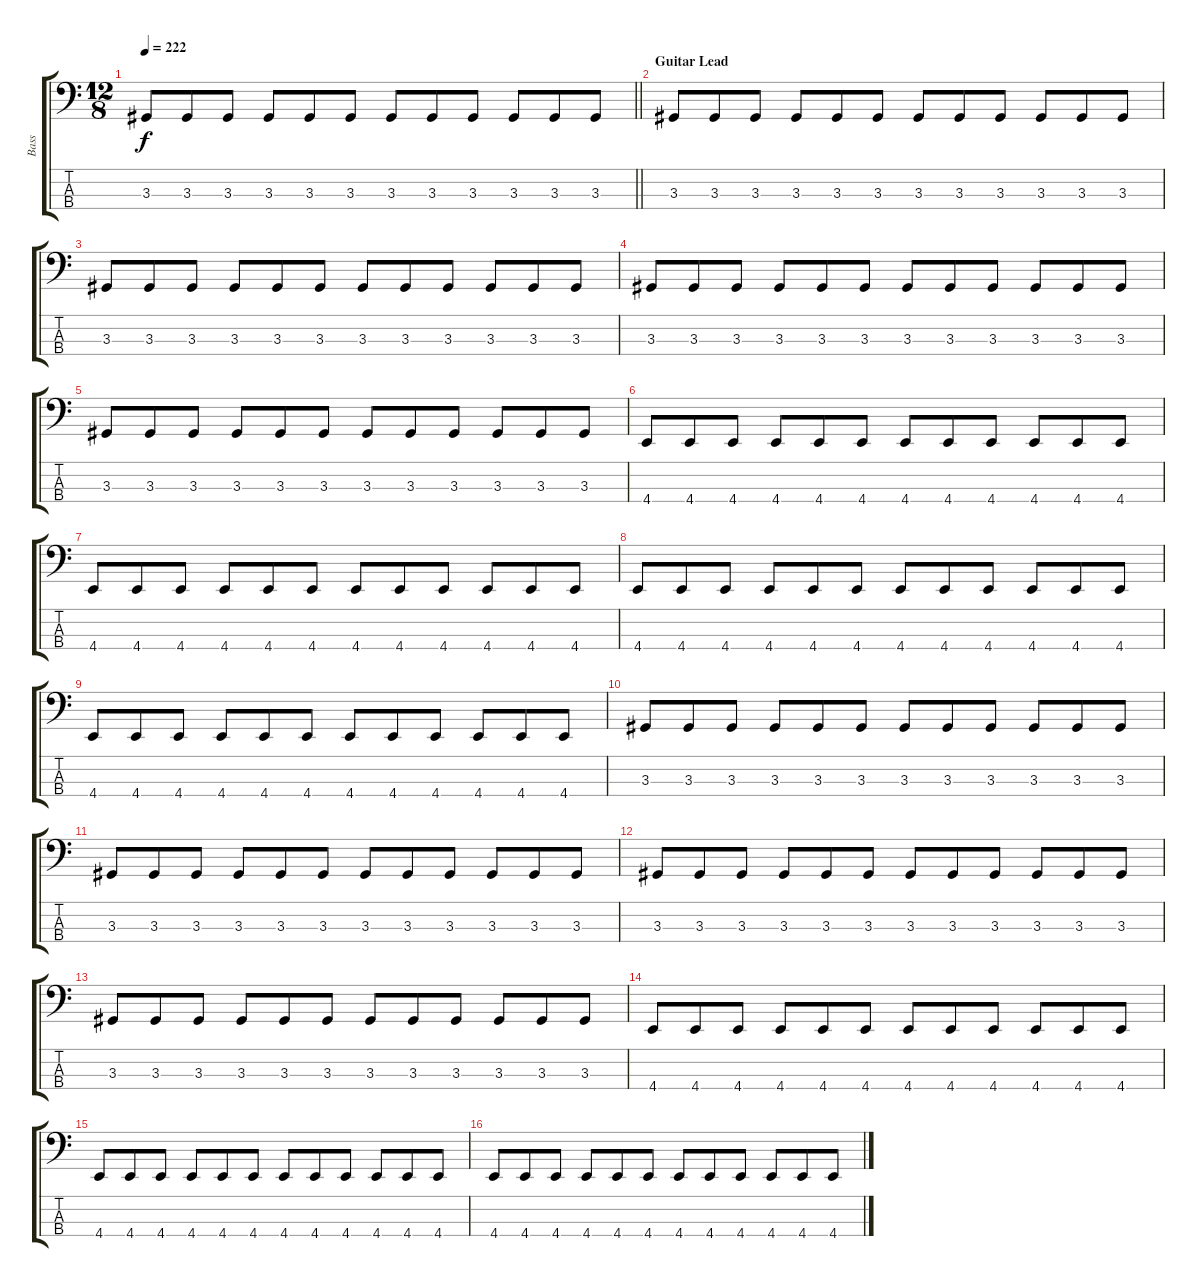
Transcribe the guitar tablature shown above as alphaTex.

\track ("Bass" "Bass") {instrument electricbasspick}
\staff {score tabs}
\tuning (Eb2 Bb1 F1 C1) {hide}
\ts (12 8)
\tempo 222
\clef f4
\barLineRight lightlight
\ks c
3.3.8{dy f} 3.3.8 3.3.8 3.3.8 3.3.8 3.3.8 3.3.8 3.3.8 3.3.8 3.3.8 3.3.8 3.3.8 |
\section ("" "Guitar Lead")
3.3.8 3.3.8 3.3.8 3.3.8 3.3.8 3.3.8 3.3.8 3.3.8 3.3.8 3.3.8 3.3.8 3.3.8 |
3.3.8 3.3.8 3.3.8 3.3.8 3.3.8 3.3.8 3.3.8 3.3.8 3.3.8 3.3.8 3.3.8 3.3.8 |
3.3.8 3.3.8 3.3.8 3.3.8 3.3.8 3.3.8 3.3.8 3.3.8 3.3.8 3.3.8 3.3.8 3.3.8 |
3.3.8 3.3.8 3.3.8 3.3.8 3.3.8 3.3.8 3.3.8 3.3.8 3.3.8 3.3.8 3.3.8 3.3.8 |
4.4.8 4.4.8 4.4.8 4.4.8 4.4.8 4.4.8 4.4.8 4.4.8 4.4.8 4.4.8 4.4.8 4.4.8 |
4.4.8 4.4.8 4.4.8 4.4.8 4.4.8 4.4.8 4.4.8 4.4.8 4.4.8 4.4.8 4.4.8 4.4.8 |
4.4.8 4.4.8 4.4.8 4.4.8 4.4.8 4.4.8 4.4.8 4.4.8 4.4.8 4.4.8 4.4.8 4.4.8 |
4.4.8 4.4.8 4.4.8 4.4.8 4.4.8 4.4.8 4.4.8 4.4.8 4.4.8 4.4.8 4.4.8 4.4.8 |
3.3.8 3.3.8 3.3.8 3.3.8 3.3.8 3.3.8 3.3.8 3.3.8 3.3.8 3.3.8 3.3.8 3.3.8 |
3.3.8 3.3.8 3.3.8 3.3.8 3.3.8 3.3.8 3.3.8 3.3.8 3.3.8 3.3.8 3.3.8 3.3.8 |
3.3.8 3.3.8 3.3.8 3.3.8 3.3.8 3.3.8 3.3.8 3.3.8 3.3.8 3.3.8 3.3.8 3.3.8 |
3.3.8 3.3.8 3.3.8 3.3.8 3.3.8 3.3.8 3.3.8 3.3.8 3.3.8 3.3.8 3.3.8 3.3.8 |
4.4.8 4.4.8 4.4.8 4.4.8 4.4.8 4.4.8 4.4.8 4.4.8 4.4.8 4.4.8 4.4.8 4.4.8 |
4.4.8 4.4.8 4.4.8 4.4.8 4.4.8 4.4.8 4.4.8 4.4.8 4.4.8 4.4.8 4.4.8 4.4.8 |
4.4.8 4.4.8 4.4.8 4.4.8 4.4.8 4.4.8 4.4.8 4.4.8 4.4.8 4.4.8 4.4.8 4.4.8
